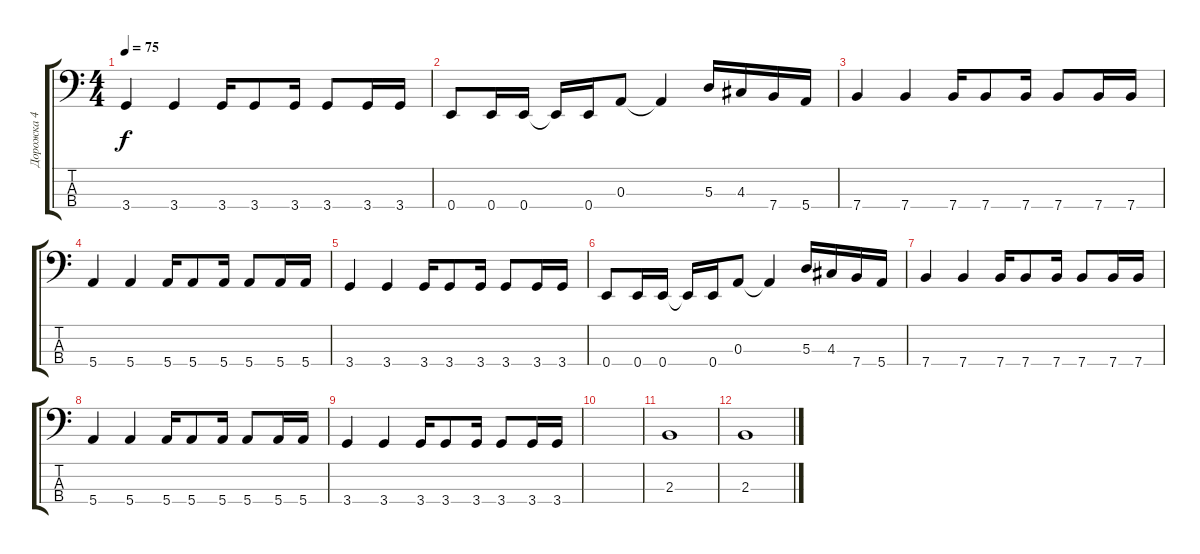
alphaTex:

\track ("Дорожка 4" "Дорожка 4") {instrument electricbassfinger}
\staff {score tabs}
\tuning (G2 D2 A1 E1) {hide}
\ts (4 4)
\tempo 75
\clef f4
\ks c
3.4.4{dy f} 3.4.4 3.4.16 3.4.8 3.4.16 3.4.8 3.4.16 3.4.16 |
0.4.8 0.4.16 0.4.16 0.4{t}.16 0.4.16 0.3.8 0.3{t}.4 5.3.16 4.3.16 7.4.16 5.4.16 |
7.4.4 7.4.4 7.4.16 7.4.8 7.4.16 7.4.8 7.4.16 7.4.16 |
5.4.4 5.4.4 5.4.16 5.4.8 5.4.16 5.4.8 5.4.16 5.4.16 |
3.4.4 3.4.4 3.4.16 3.4.8 3.4.16 3.4.8 3.4.16 3.4.16 |
0.4.8 0.4.16 0.4.16 0.4{t}.16 0.4.16 0.3.8 0.3{t}.4 5.3.16 4.3.16 7.4.16 5.4.16 |
7.4.4 7.4.4 7.4.16 7.4.8 7.4.16 7.4.8 7.4.16 7.4.16 |
5.4.4 5.4.4 5.4.16 5.4.8 5.4.16 5.4.8 5.4.16 5.4.16 |
3.4.4 3.4.4 3.4.16 3.4.8 3.4.16 3.4.8 3.4.16 3.4.16 |
|
2.3.1 |
2.3.1
